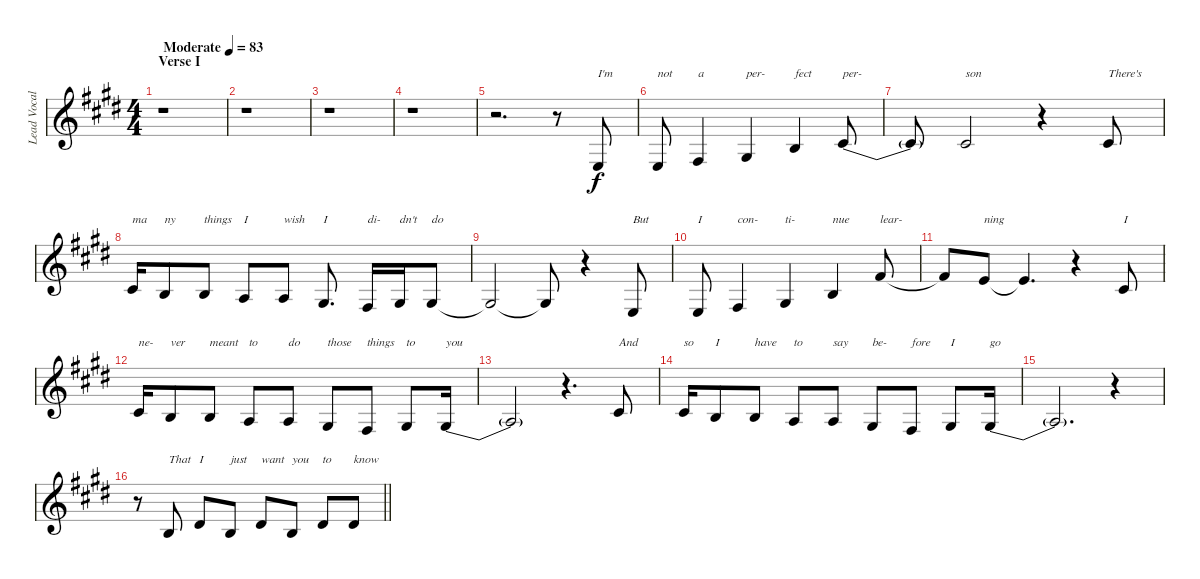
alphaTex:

\track ("Lead Vocals" "Lead Vocal") {instrument choiraahs}
\staff {score}
\tuning (D4 B3 G3 D3 G2 D2) {hide}
\ts (4 4)
\section ("" "Verse I")
\tempo (83 "Moderate")
\clef g2
\ks e
r.1{dy f instrument choiraahs} |
r.1 |
r.1 |
r.1 |
r.2{d} r.8 2.4.8{txt "I'm"} |
2.4.8{txt "not"} 4.4.4{txt "a"} 1.3.4{txt "per-"} 0.2.4{txt "fect"} 2.2{be (custom 0 0 5 4 30 4 35 0 60 0)}.8{txt "per-"} |
2.2{t}.8 2.2.2{txt "son"} r.4 2.2.8{txt "There's"} |
2.2.16{txt "ma"} 0.2.8{txt "ny"} 0.2.8{txt "things"} 2.3.8{txt "I"} 2.3.8{txt "wish"} 1.3.8{d txt "I"} 4.4.16{txt "di-"} 1.3.16{txt "dn't"} 1.3.8{txt "do"} |
1.3{t}.2 1.3{t}.8 r.4 2.4.8{txt "But"} |
2.4.8{txt "I"} 4.4.4{txt "con-"} 1.3.4{txt "ti-"} 0.2.4{txt "nue"} 4.1.8{txt "lear-"} |
4.1{t}.8 2.1.8{txt "ning"} 2.1{t}.4{d} r.4 2.2.8{txt "I"} |
2.2.16{txt "ne-"} 0.2.8{txt "ver"} 0.2.8{txt "meant"} 2.3.8{txt "to"} 2.3.8{txt "do"} 1.3.8{txt "those"} 4.4.8{txt "things"} 1.3.8{txt "to"} 1.3{be (custom 0 0 5 0 10 2 60 2)}.16{txt "you"} |
1.3{t}.2 r.4{d} 2.2.8{txt "And"} |
2.2.16{txt "so"} 0.2.8{txt "I"} 0.2.8{txt "have"} 2.3.8{txt "to"} 2.3.8{txt "say"} 1.3.8{txt "be-"} 4.4.8{txt "fore"} 1.3.8{txt "I"} 1.3{be (custom 0 0 5 0 10 2 60 2)}.16{txt "go"} |
1.3{t}.2{d} r.4 |
\barLineRight lightlight
r.8 0.2.8{txt "That"} 1.1.8{txt "I"} 0.2.8{txt "just"} 1.1.8{txt "want"} 0.2.8{txt "you"} 1.1.8{txt "to"} 1.1{be (custom 0 0 8 0 10 2 60 2)}.8{txt "know"}
